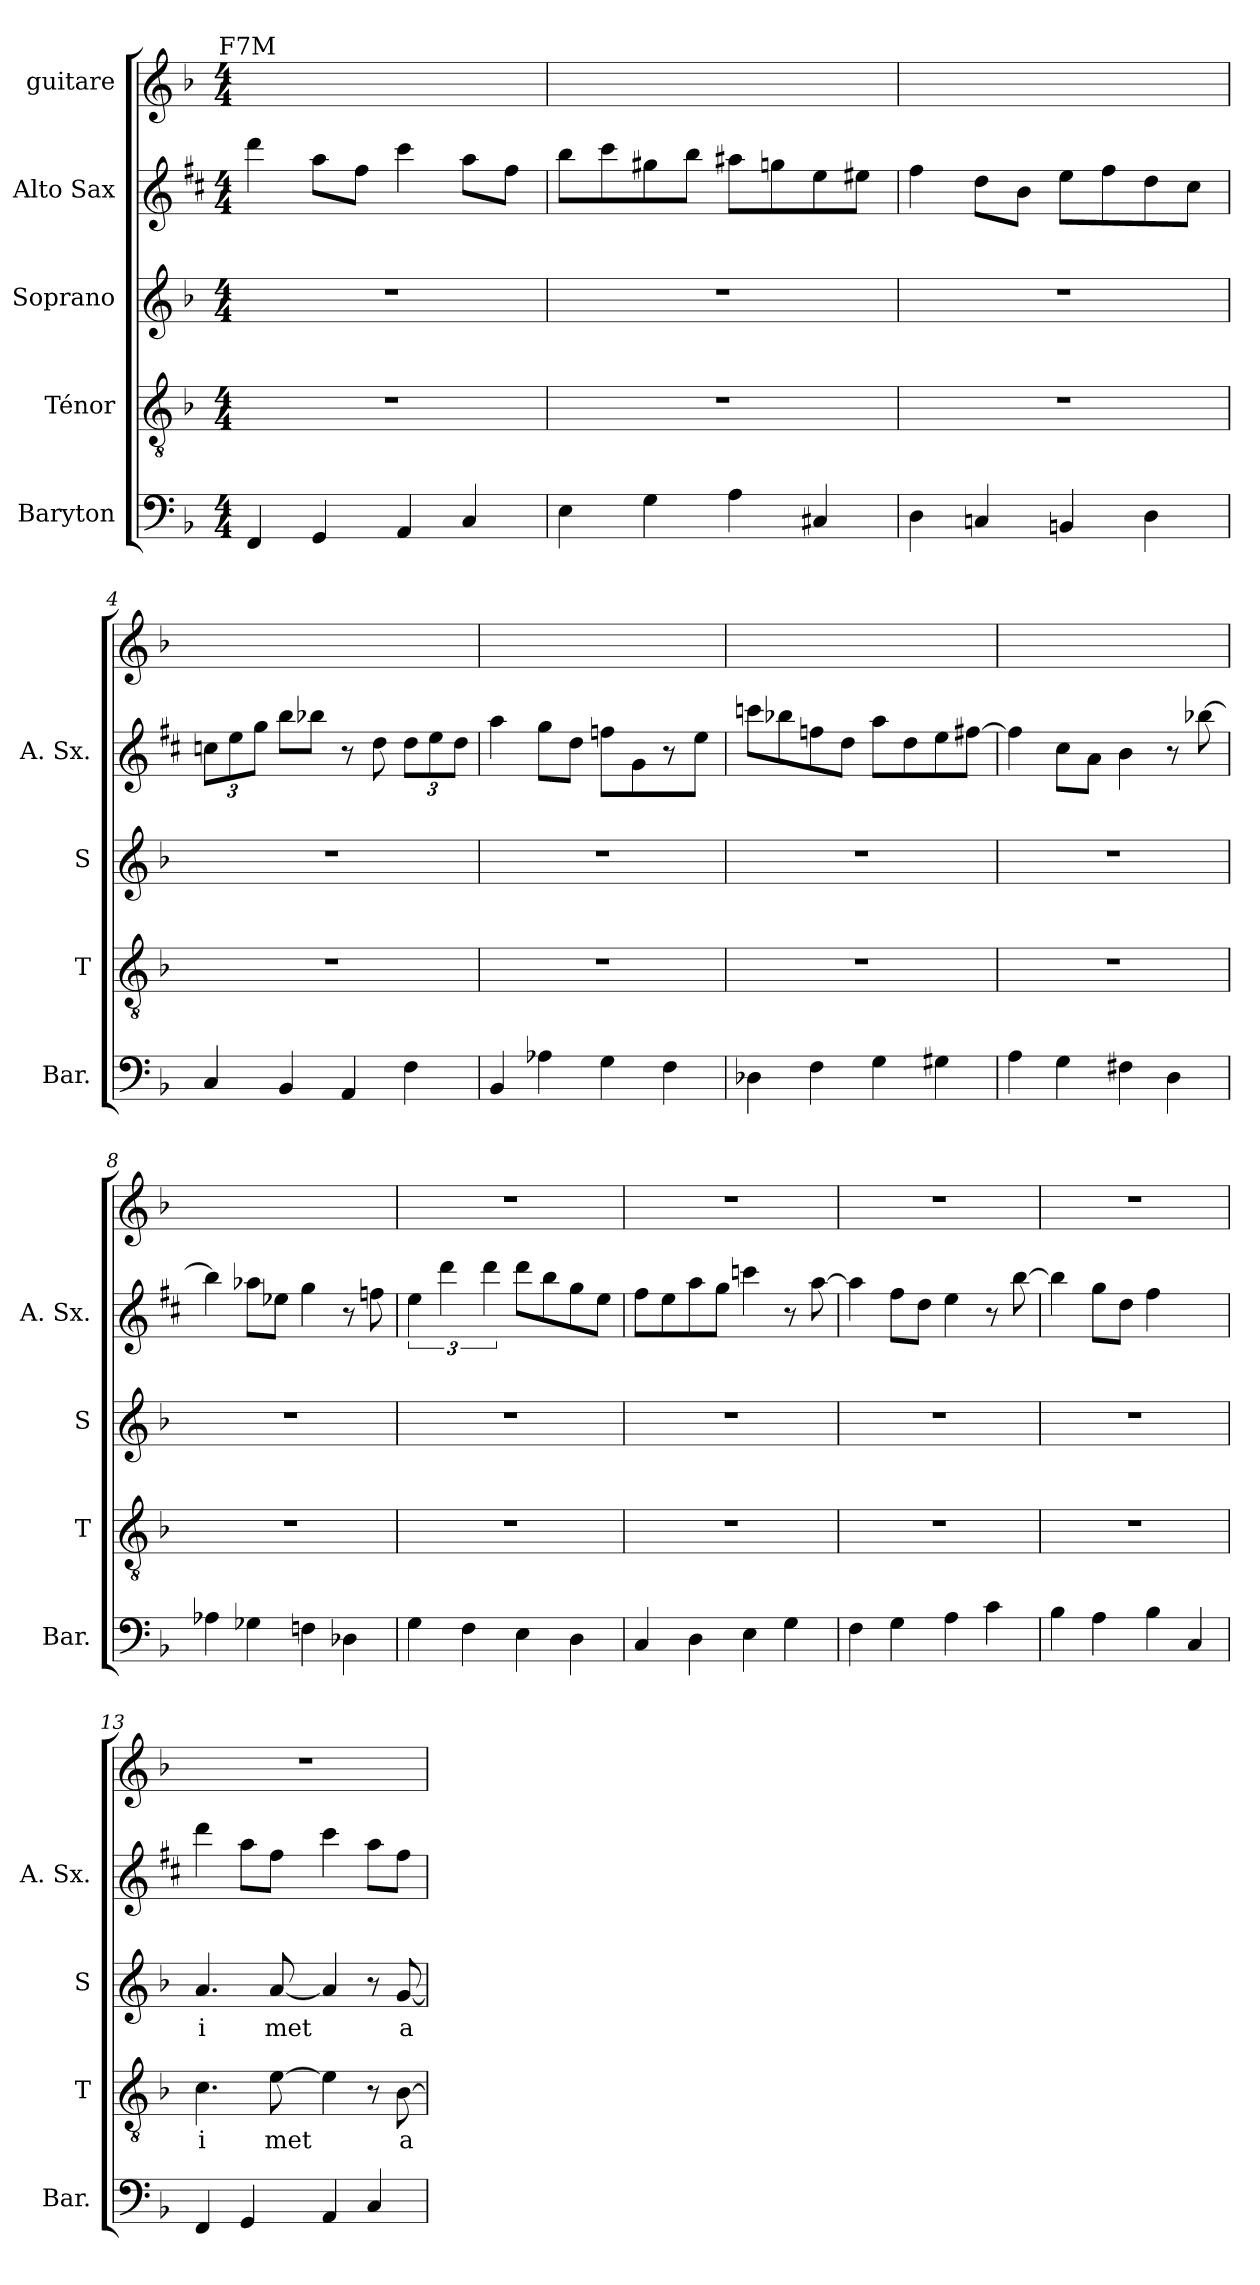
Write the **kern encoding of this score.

**kern	**kern	**text	**kern	**text	**kern	**kern
*part5	*part4	*part4	*part3	*part3	*part2	*part1
*staff5	*staff4	*staff4	*staff3	*staff3	*staff2	*staff1
*I"Baryton	*I"Ténor	*	*I"Soprano	*	*I"Alto Sax	*I"guitare
*I'Bar.	*I'T	*	*I'S	*	*I'A. Sx.	*
*clefF4	*clefGv2	*	*clefG2	*	*clefG2	*clefG2
*	*	*	*	*	*ITrd5c9	*
*k[b-]	*k[b-]	*	*k[b-]	*	*k[b-]	*k[b-]
*F:	*F:	*	*F:	*	*F:	*F:
*M4/4	*M4/4	*	*M4/4	*	*M4/4	*M4/4
=1	=1	=1	=1	=1	=1	=1
!	!	!	!	!	!	!LO:TX:a:cj:t=F7M
4FF/	1r	.	1r	.	4ff\	1fyy
4GG/	.	.	.	.	8cc\L	.
.	.	.	.	.	8a\J	.
4AA/	.	.	.	.	4ee\	.
4C/	.	.	.	.	8cc\L	.
.	.	.	.	.	8a\J	.
=2	=2	=2	=2	=2	=2	=2
4E\	1r	.	1r	.	8dd\L	1gyy
.	.	.	.	.	8ee\	.
4G\	.	.	.	.	8bn\	.
.	.	.	.	.	8dd\J	.
4A\	.	.	.	.	8cc#X\L	.
.	.	.	.	.	8b-X\	.
4C#X/	.	.	.	.	8g\	.
.	.	.	.	.	8g#X\J	.
=3	=3	=3	=3	=3	=3	=3
4D\	1r	.	1r	.	4a\	1fyy
4Cn/	.	.	.	.	8f\L	.
.	.	.	.	.	8d\J	.
4BBn/	.	.	.	.	8g\L	.
.	.	.	.	.	8a\	.
4D\	.	.	.	.	8f\	.
.	.	.	.	.	8e\J	.
=4	=4	=4	=4	=4	=4	=4
4C/	1r	.	1r	.	12e-X\L	1cyy
.	.	.	.	.	12g\	.
.	.	.	.	.	12b-\J	.
4BB-/	.	.	.	.	8dd\L	.
.	.	.	.	.	8dd-X\J	.
4AA/	.	.	.	.	8r	.
.	.	.	.	.	8f\	.
4F\	.	.	.	.	12f\L	.
.	.	.	.	.	12g\	.
.	.	.	.	.	12f\J	.
!!LO:LB:g=z
=5	=5	=5	=5	=5	=5	=5
4BB-/	1r	.	1r	.	4cc\	1ffyy
4A-X\	.	.	.	.	8b-\L	.
.	.	.	.	.	8f\J	.
4G\	.	.	.	.	8a-X\L	.
.	.	.	.	.	8B-\	.
4F\	.	.	.	.	8r	.
.	.	.	.	.	8g\J	.
=6	=6	=6	=6	=6	=6	=6
4D-X\	1r	.	1r	.	8ee-X\L	1ffyy
.	.	.	.	.	8dd-X\	.
4F\	.	.	.	.	8a-X\	.
.	.	.	.	.	8f\J	.
4G\	.	.	.	.	8cc\L	.
.	.	.	.	.	8f\	.
4G#X\	.	.	.	.	8g\	.
.	.	.	.	.	[8an\J	.
=7	=7	=7	=7	=7	=7	=7
4A\	1r	.	1r	.	4a\]	1eeyy
4G\	.	.	.	.	8e\L	.
.	.	.	.	.	8c\J	.
4F#X\	.	.	.	.	4d\	.
4D\	.	.	.	.	8r	.
.	.	.	.	.	[8dd-X\	.
=8	=8	=8	=8	=8	=8	=8
4A-X\	1r	.	1r	.	4dd-\]	1ee-Xyy
4G-X\	.	.	.	.	8cc-X\L	.
.	.	.	.	.	8g-X\J	.
4Fn\	.	.	.	.	4b-\	.
4D-X\	.	.	.	.	8r	.
.	.	.	.	.	8a-X\	.
!!LO:PB:g=z
=9	=9	=9	=9	=9	=9	=9
4G\	1r	.	1r	.	6g\	1r
.	.	.	.	.	6ff\	.
4F\	.	.	.	.	.	.
.	.	.	.	.	6ff\	.
4E\	.	.	.	.	8ff\L	.
.	.	.	.	.	8dd\	.
4D\	.	.	.	.	8b-\	.
.	.	.	.	.	8g\J	.
=10	=10	=10	=10	=10	=10	=10
4C/	1r	.	1r	.	8a\L	1r
.	.	.	.	.	8g\	.
4D\	.	.	.	.	8cc\	.
.	.	.	.	.	8b-\J	.
4E\	.	.	.	.	4ee-X\	.
4G\	.	.	.	.	8r	.
.	.	.	.	.	[8cc\	.
=11	=11	=11	=11	=11	=11	=11
4F\	1r	.	1r	.	4cc\]	1r
4G\	.	.	.	.	8a\L	.
.	.	.	.	.	8f\J	.
4A\	.	.	.	.	4g\	.
4c\	.	.	.	.	8r	.
.	.	.	.	.	[8dd\	.
=12	=12	=12	=12	=12	=12	=12
4B-\	1r	.	1r	.	4dd\]	1r
4A\	.	.	.	.	8b-\L	.
.	.	.	.	.	8f\J	.
4B-\	.	.	.	.	4a\	.
4C/	.	.	.	.	4ryy	.
!!LO:LB:g=z
=13	=13	=13	=13	=13	=13	=13
!	!	!LO:LY:b	!	!LO:LY:b	!	!
4FF/	4.c\	i	4.a/	i	4ff\	1r
4GG/	.	.	.	.	8cc\L	.
!	!	!LO:LY:b	!	!LO:LY:b	!	!
.	[8e\	met	[8a/	met	8a\J	.
4AA/	4e\]	.	4a/]	.	4ee\	.
4C/	8r	.	8r	.	8cc\L	.
!	!	!LO:LY:b	!	!LO:LY:b	!	!
.	[8B-\	a	[8g/	a	8a\J	.
=	=	=	=	=	=	=
*-	*-	*-	*-	*-	*-	*-
